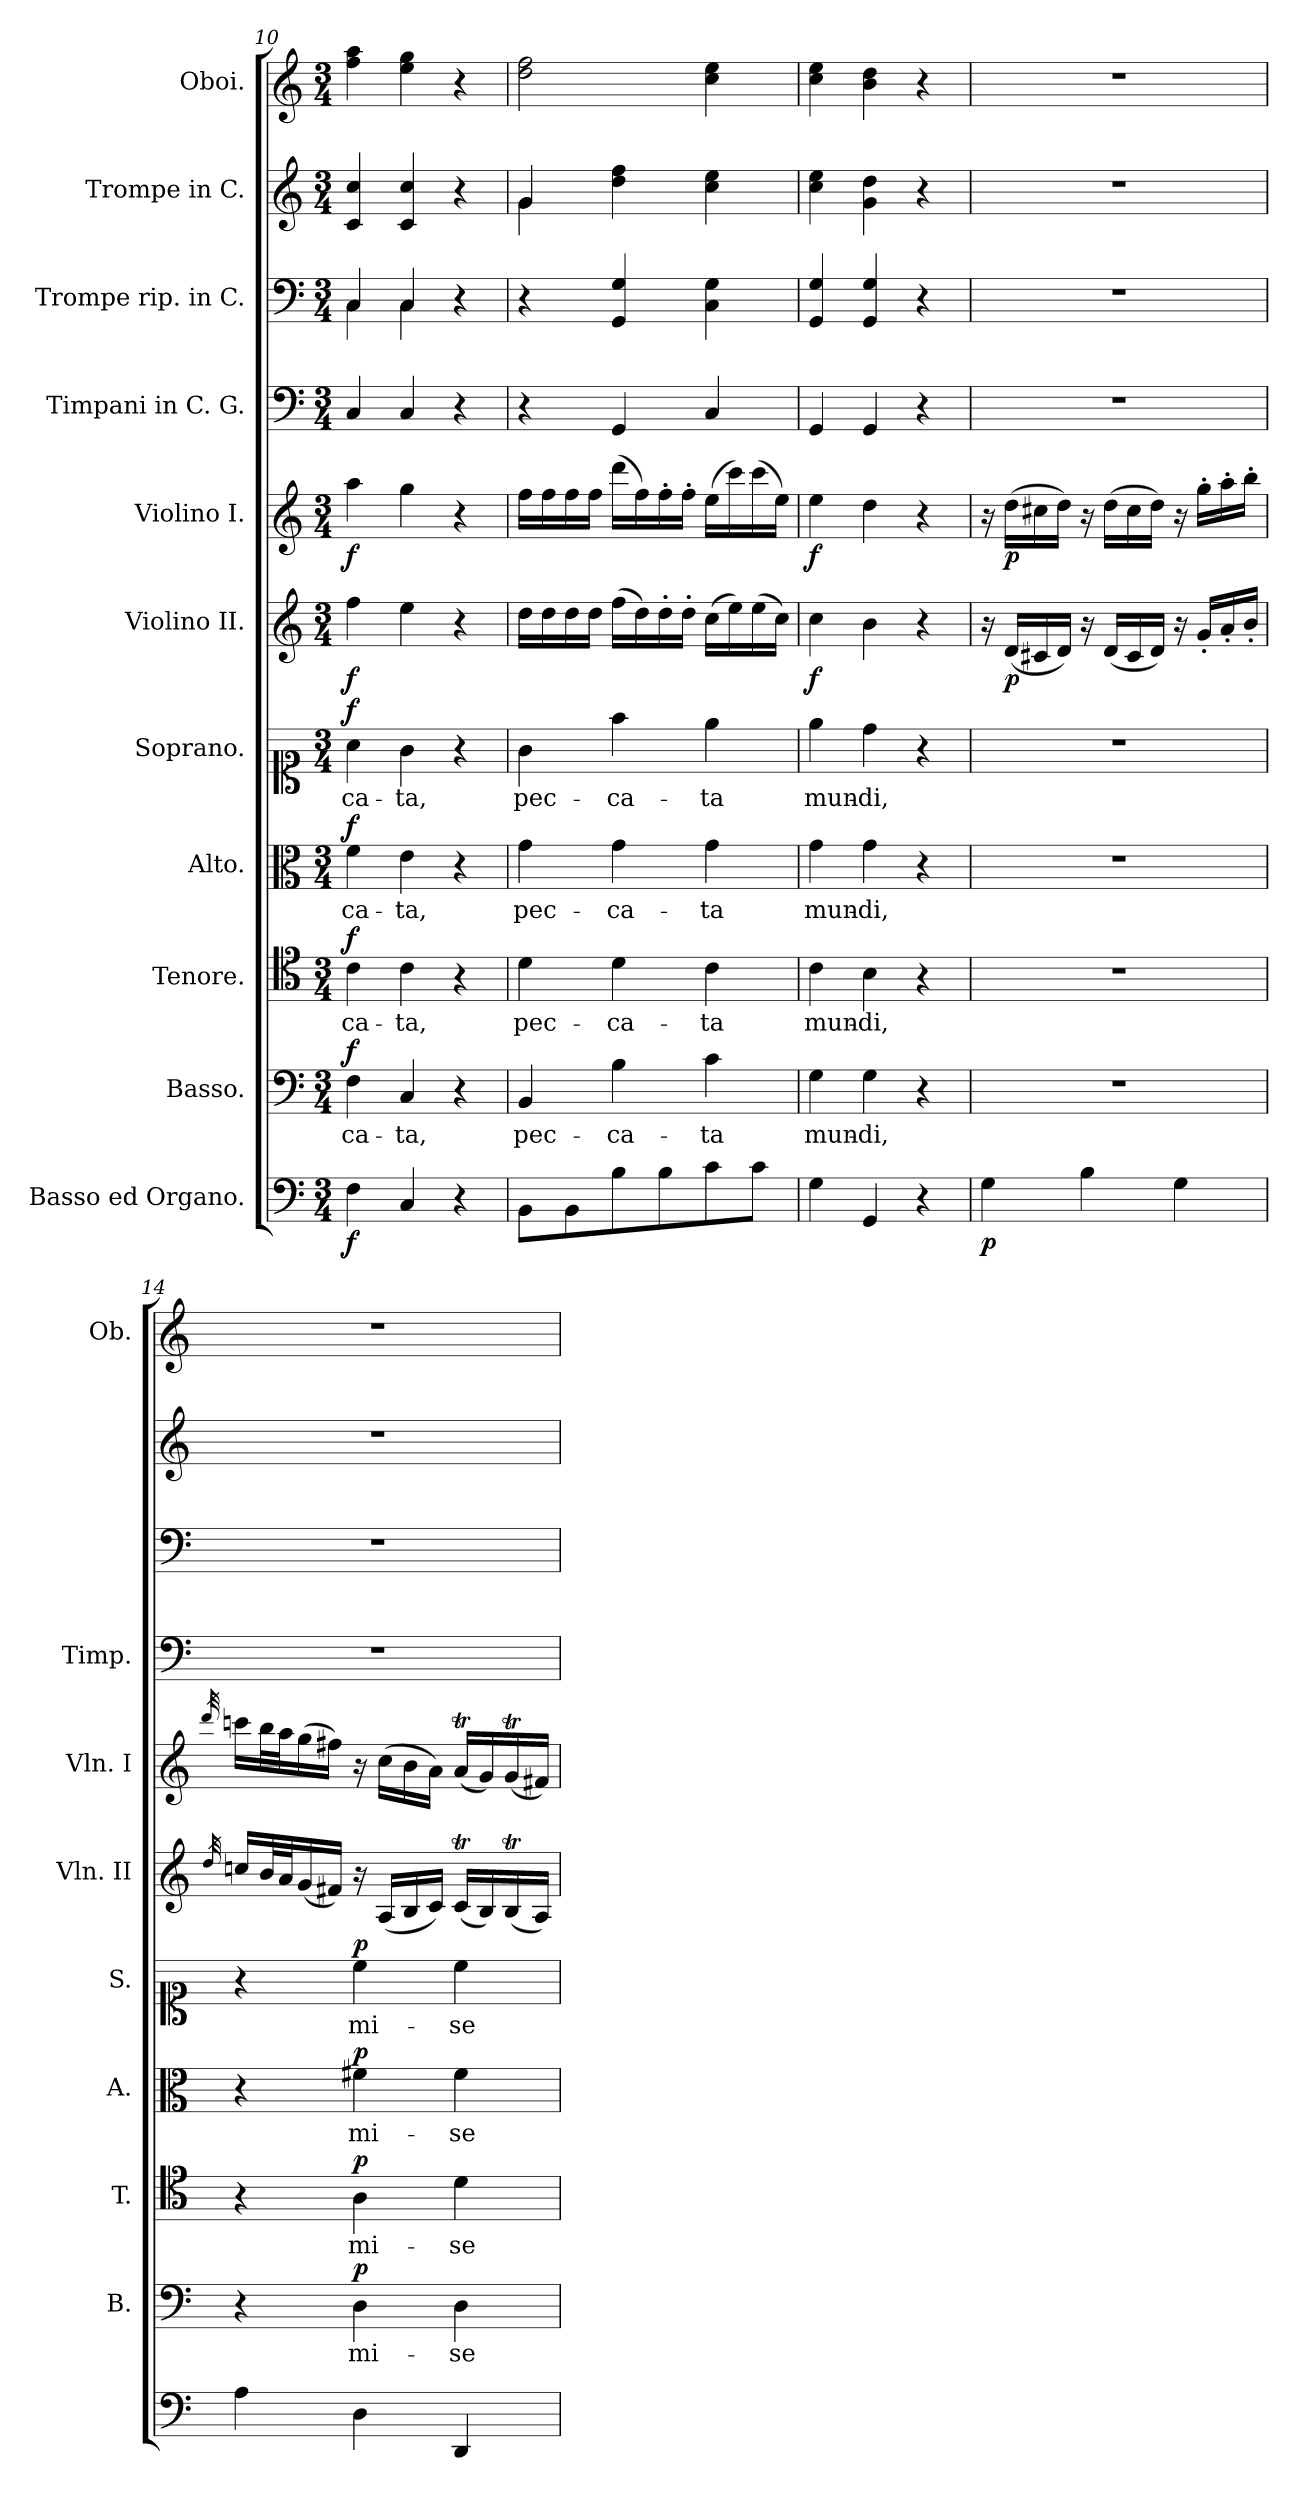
**kern	**dynam	**kern	**text	**dynam	**kern	**text	**dynam	**kern	**text	**dynam	**kern	**text	**dynam	**kern	**dynam	**kern	**dynam	**kern	**kern	**kern	**kern
*part11	*part11	*part10	*part10	*part10	*part9	*part9	*part9	*part8	*part8	*part8	*part7	*part7	*part7	*part6	*part6	*part5	*part5	*part4	*part3	*part2	*part1
*staff11	*staff11	*staff10	*staff10	*staff10	*staff9	*staff9	*staff9	*staff8	*staff8	*staff8	*staff7	*staff7	*staff7	*staff6	*staff6	*staff5	*staff5	*staff4	*staff3	*staff2	*staff1
*I"Basso ed  Organo.	*	*I"Basso.	*	*	*I"Tenore.	*	*	*I"Alto.	*	*	*I"Soprano.	*	*	*I"Violino II.	*	*I"Violino I.	*	*I"Timpani in C. G.	*I"Trompe rip. in C.	*I"Trompe in C.	*I"Oboi.
*	*	*I'B.	*	*	*I'T.	*	*	*I'A.	*	*	*I'S.	*	*	*I'Vln. II	*	*I'Vln. I	*	*I'Timp.	*	*	*I'Ob.
*clefF4	*	*clefF4	*	*	*clefC4	*	*	*clefC3	*	*	*clefC1	*	*	*clefG2	*	*clefG2	*	*clefF4	*clefF4	*clefG2	*clefG2
*k[]	*	*k[]	*	*	*k[]	*	*	*k[]	*	*	*k[]	*	*	*k[]	*	*k[]	*	*k[]	*k[]	*k[]	*k[]
*M3/4	*	*M3/4	*	*	*M3/4	*	*	*M3/4	*	*	*M3/4	*	*	*M3/4	*	*M3/4	*	*M3/4	*M3/4	*M3/4	*M3/4
=10	=10	=10	=10	=10	=10	=10	=10	=10	=10	=10	=10	=10	=10	=10	=10	=10	=10	=10	=10	=10	=10
!	!LO:DY:b	!	!LO:LY:b	!LO:DY:a	!	!LO:LY:b	!LO:DY:a	!	!LO:LY:b	!LO:DY:a	!	!LO:LY:b	!LO:DY:a	!	!LO:DY:b	!	!LO:DY:b	!	!	!	!
*	*	*	*	*	*	*	*	*	*	*	*	*	*	*	*	*	*	*	*^	*	*
4F\	f	4F\	-ca-	f	4c\	-ca-	f	4f\	-ca-	f	4a\	-ca-	f	4ff\	f	4aa\	f	4C/	4C/	4C\	4c/ 4cc/	4ff\ 4aa\
!	!	!	!LO:LY:b	!	!	!LO:LY:b	!	!	!LO:LY:b	!	!	!LO:LY:b	!	!	!	!	!	!	!	!	!	!
4C/	.	4C/	-ta,	.	4c\	-ta,	.	4e\	-ta,	.	4g\	-ta,	.	4ee\	.	4gg\	.	4C/	4C/	4C\	4c/ 4cc/	4ee\ 4gg\
4r	.	4r	.	.	4r	.	.	4r	.	.	4r	.	.	4r	.	4r	.	4r	4r	4ryy	4r	4r
=11	=11	=11	=11	=11	=11	=11	=11	=11	=11	=11	=11	=11	=11	=11	=11	=11	=11	=11	=11	=11	=11	=11
!	!	!	!LO:LY:b	!	!	!LO:LY:b	!	!	!LO:LY:b	!	!	!LO:LY:b	!	!	!	!	!	!	!	!	!	!
*	*	*	*	*	*	*	*	*	*	*	*	*	*	*	*	*	*	*	*v	*v	*^	*
8BB\L	.	4BB/	pec-	.	4d\	pec-	.	4g\	pec-	.	4g\	pec-	.	16dd\LL	.	16ff\LL	.	4r	4r	4g/	4g\	2dd\ 2ff\
.	.	.	.	.	.	.	.	.	.	.	.	.	.	16dd\	.	16ff\	.	.	.	.	.	.
8BB\	.	.	.	.	.	.	.	.	.	.	.	.	.	16dd\	.	16ff\	.	.	.	.	.	.
.	.	.	.	.	.	.	.	.	.	.	.	.	.	16dd\JJ	.	16ff\JJ	.	.	.	.	.	.
!	!	!	!LO:LY:b	!	!	!LO:LY:b	!	!	!LO:LY:b	!	!	!LO:LY:b	!	!	!	!	!	!	!	!	!	!
8B\	.	4B\	-ca-	.	4d\	-ca-	.	4g\	-ca-	.	4ff\	-ca-	.	(>16ff\LL	.	(>16ddd\LL	.	4GG/	4GG/ 4G/	4dd\ 4ff\	2ryy	.
.	.	.	.	.	.	.	.	.	.	.	.	.	.	16dd\)	.	16ff\)	.	.	.	.	.	.
8B\	.	.	.	.	.	.	.	.	.	.	.	.	.	16dd'\	.	16ff'\	.	.	.	.	.	.
.	.	.	.	.	.	.	.	.	.	.	.	.	.	16dd'\JJ	.	16ff'\JJ	.	.	.	.	.	.
!	!	!	!LO:LY:b	!	!	!LO:LY:b	!	!	!LO:LY:b	!	!	!LO:LY:b	!	!	!	!	!	!	!	!	!	!
8c\	.	4c\	-ta	.	4c\	-ta	.	4g\	-ta	.	4ee\	-ta	.	(>16cc\LL	.	(>16ee\LL	.	4C/	4C\ 4G\	4cc\ 4ee\	.	4cc\ 4ee\
.	.	.	.	.	.	.	.	.	.	.	.	.	.	16ee\)	.	16ccc\)	.	.	.	.	.	.
8c\J	.	.	.	.	.	.	.	.	.	.	.	.	.	(>16ee\	.	(>16ccc\	.	.	.	.	.	.
.	.	.	.	.	.	.	.	.	.	.	.	.	.	16cc\JJ)	.	16ee\JJ)	.	.	.	.	.	.
*	*	*	*	*	*	*	*	*	*	*	*	*	*	*	*	*	*	*	*	*v	*v	*
=12	=12	=12	=12	=12	=12	=12	=12	=12	=12	=12	=12	=12	=12	=12	=12	=12	=12	=12	=12	=12	=12
!	!	!	!LO:LY:b	!	!	!LO:LY:b	!	!	!LO:LY:b	!	!	!LO:LY:b	!	!	!LO:DY:b	!	!LO:DY:b	!	!	!	!
4G\	.	4G\	mun-	.	4c\	mun-	.	4g\	mun-	.	4ee\	mun-	.	4cc\	f	4ee\	f	4GG/	4GG/ 4G/	4cc\ 4ee\	4cc\ 4ee\
!	!	!	!LO:LY:b	!	!	!LO:LY:b	!	!	!LO:LY:b	!	!	!LO:LY:b	!	!	!	!	!	!	!	!	!
4GG/	.	4G\	-di,	.	4B\	-di,	.	4g\	-di,	.	4dd\	-di,	.	4b\	.	4dd\	.	4GG/	4GG/ 4G/	4g\ 4dd\	4b\ 4dd\
4r	.	4r	.	.	4r	.	.	4r	.	.	4r	.	.	4r	.	4r	.	4r	4r	4r	4r
=13	=13	=13	=13	=13	=13	=13	=13	=13	=13	=13	=13	=13	=13	=13	=13	=13	=13	=13	=13	=13	=13
!	!LO:DY:b	!	!	!	!	!	!	!	!	!	!	!	!	!	!	!	!	!	!	!	!
4G\	p	2.r	.	.	2.r	.	.	2.r	.	.	2.r	.	.	16r	.	16r	.	2.r	2.r	2.r	2.r
!	!	!	!	!	!	!	!	!	!	!	!	!	!	!	!LO:DY:b	!	!LO:DY:b	!	!	!	!
.	.	.	.	.	.	.	.	.	.	.	.	.	.	(<16d/LL	p	(>16dd\LL	p	.	.	.	.
.	.	.	.	.	.	.	.	.	.	.	.	.	.	16c#X/	.	16cc#X\	.	.	.	.	.
.	.	.	.	.	.	.	.	.	.	.	.	.	.	16d/JJ)	.	16dd\JJ)	.	.	.	.	.
4B\	.	.	.	.	.	.	.	.	.	.	.	.	.	16r	.	16r	.	.	.	.	.
.	.	.	.	.	.	.	.	.	.	.	.	.	.	(<16d/LL	.	(>16dd\LL	.	.	.	.	.
.	.	.	.	.	.	.	.	.	.	.	.	.	.	16c#/	.	16cc#\	.	.	.	.	.
.	.	.	.	.	.	.	.	.	.	.	.	.	.	16d/JJ)	.	16dd\JJ)	.	.	.	.	.
4G\	.	.	.	.	.	.	.	.	.	.	.	.	.	16r	.	16r	.	.	.	.	.
.	.	.	.	.	.	.	.	.	.	.	.	.	.	16g'/LL	.	16gg'\LL	.	.	.	.	.
.	.	.	.	.	.	.	.	.	.	.	.	.	.	16a'/	.	16aa'\	.	.	.	.	.
.	.	.	.	.	.	.	.	.	.	.	.	.	.	16b'/JJ	.	16bb'\JJ	.	.	.	.	.
!!LO:PB:g=z
=14	=14	=14	=14	=14	=14	=14	=14	=14	=14	=14	=14	=14	=14	=14	=14	=14	=14	=14	=14	=14	=14
.	.	.	.	.	.	.	.	.	.	.	.	.	.	32qdd/	.	32qddd/	.	.	.	.	.
4A\	.	4r	.	.	4r	.	.	4r	.	.	4r	.	.	16ccn/LL	.	16cccn\LL	.	2.r	2.r	2.r	2.r
.	.	.	.	.	.	.	.	.	.	.	.	.	.	32b/L	.	32bb\L	.	.	.	.	.
.	.	.	.	.	.	.	.	.	.	.	.	.	.	32a/J	.	32aa\J	.	.	.	.	.
.	.	.	.	.	.	.	.	.	.	.	.	.	.	(<16g/	.	(>16gg\	.	.	.	.	.
.	.	.	.	.	.	.	.	.	.	.	.	.	.	16f#X/JJ)	.	16ff#X\JJ)	.	.	.	.	.
!	!	!	!LO:LY:b	!LO:DY:a	!	!LO:LY:b	!LO:DY:a	!	!LO:LY:b	!LO:DY:a	!	!LO:LY:b	!LO:DY:a	!	!	!	!	!	!	!	!
4D\	.	4D\	mi-	p	4A\	mi-	p	4f#X\	mi-	p	4cc\	mi-	p	16r	.	16r	.	.	.	.	.
.	.	.	.	.	.	.	.	.	.	.	.	.	.	(<16A/LL	.	(>16cc\LL	.	.	.	.	.
.	.	.	.	.	.	.	.	.	.	.	.	.	.	16B/	.	16b\	.	.	.	.	.
.	.	.	.	.	.	.	.	.	.	.	.	.	.	16c/JJ)	.	16a\JJ)	.	.	.	.	.
!	!	!	!LO:LY:b	!	!	!LO:LY:b	!	!	!LO:LY:b	!	!	!LO:LY:b	!	!	!	!	!	!	!	!	!
4DD/	.	4D\	-se-	.	4d\	-se-	.	4f#\	-se-	.	4cc\	-se-	.	(<16cT/LL	.	(<16aT/LL	.	.	.	.	.
.	.	.	.	.	.	.	.	.	.	.	.	.	.	16B/)	.	16g/)	.	.	.	.	.
.	.	.	.	.	.	.	.	.	.	.	.	.	.	(<16Bt/	.	(<16gT/	.	.	.	.	.
.	.	.	.	.	.	.	.	.	.	.	.	.	.	16A/JJ)	.	16f#X/JJ)	.	.	.	.	.
=	=	=	=	=	=	=	=	=	=	=	=	=	=	=	=	=	=	=	=	=	=
*-	*-	*-	*-	*-	*-	*-	*-	*-	*-	*-	*-	*-	*-	*-	*-	*-	*-	*-	*-	*-	*-
